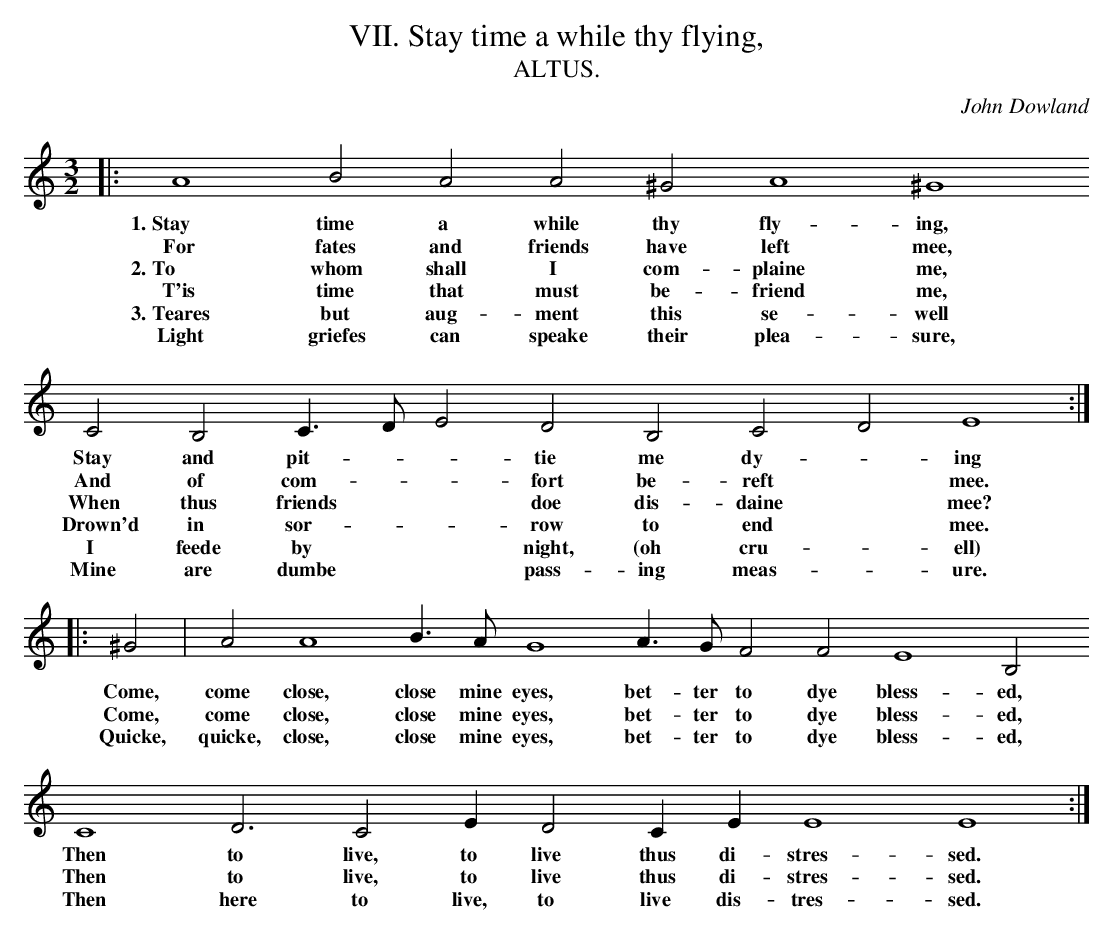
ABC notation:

X:1
T:VII. Stay time a while thy flying,
T:ALTUS.
C: John Dowland
L:1/4
M:3/2
K:A min
|:A4 B2 A2 A2 ^G2 A4 ^G4
w:1.~Stay time a while thy fly- ing,
w:For fates and friends have left mee,
w:2.~To whom shall I com- plaine me,
w:T'is time that must be- friend me,
w:3.~Teares but aug- ment this se- well
w:Light griefes can speake their plea- sure,
C2 B,2 C > D E2 D2 B,2 C2 D2 E4 :|
w:Stay and pit- * * tie me dy- * ing
w: And of com- * * fort be- reft * mee.
w:When thus friends * * doe dis- daine * mee?
w:Drown'd in sor- * * row to end * mee.
w:I feede by * * night, (oh cru- * ell)
w:Mine are dumbe * * pass- ing meas- * ure.
|:^G2 | A2 A4 B > A G4 A > G F2 F2 E4 B,2
w:Come, come close, close mine eyes, bet- ter to dye bless- ed,
w:Come, come close, close mine eyes, bet- ter to dye bless- ed,
w:Quicke, quicke, close, close mine eyes, bet- ter to dye bless- ed,
C4 D3 C2 E D2 C E E4 E4 :|
w:Then to live, to live thus di- stres- sed.
w:Then to live, to live thus di- stres- sed.
w:Then here to live, to live dis-  tres- sed.
